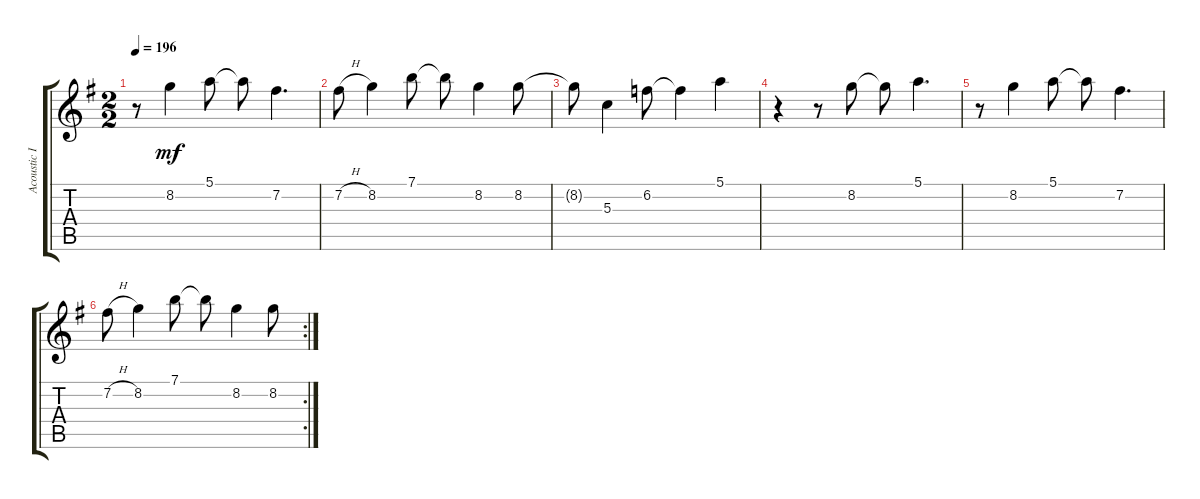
\track ("Acoustic II" "Acoustic I") {instrument acousticguitarnylon}
\staff {score tabs}
\tuning (E4 B3 G3 D3 A2 E2) {hide}
\ts (2 2)
\tempo 196
\clef g2
\ks g
r.8{dy mf} 8.2.4 5.1.8 5.1{t}.8 7.2.4{d} |
7.2{h}.8 8.2.4 7.1.8 7.1{t}.8 8.2.4 8.2.8 |
8.2{t}.8 5.3.4 6.2.8 6.2{t}.4 5.1.4 |
r.4 r.8 8.2.8 8.2{t}.8 5.1.4{d} |
r.8 8.2.4 5.1.8 5.1{t}.8 7.2.4{d} |
\rc 2
7.2{h}.8 8.2.4 7.1.8 7.1{t}.8 8.2.4 8.2.8
